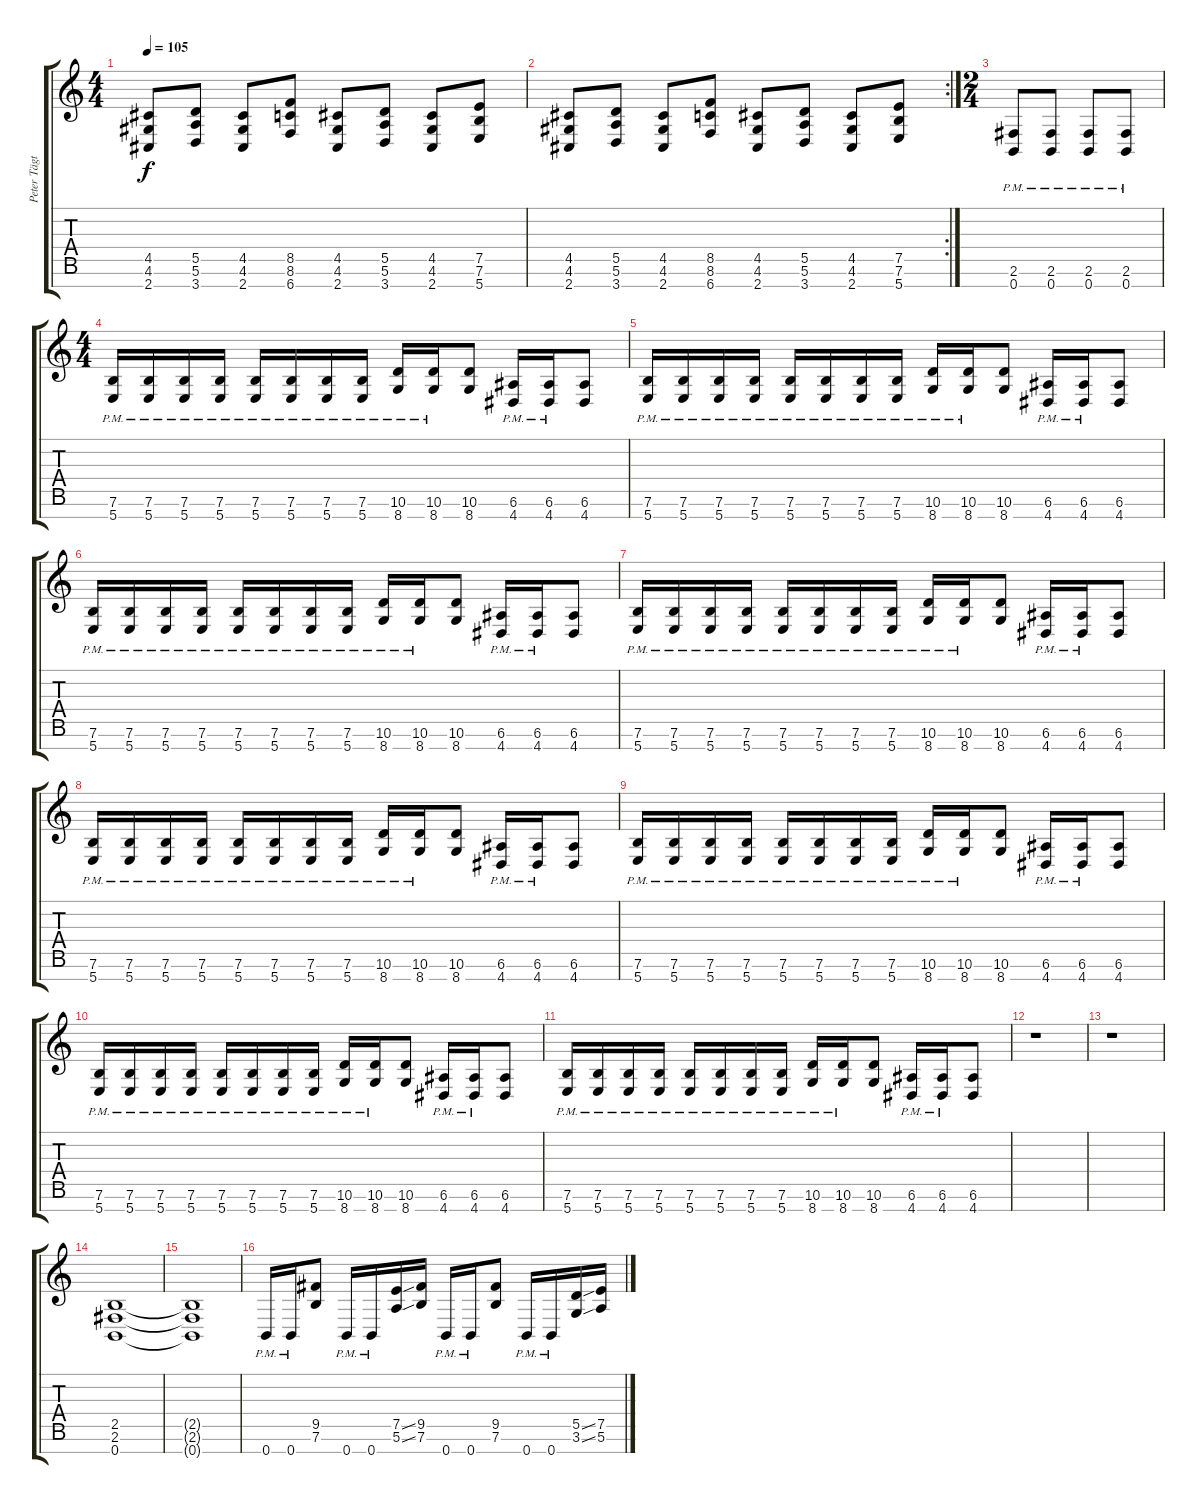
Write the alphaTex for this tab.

\track ("Peter Tägtgren" "Peter Tägt") {instrument distortionguitar}
\staff {score tabs}
\tuning (E4 B3 G3 D3 A2 E2 B1) {hide}
\ts (4 4)
\tempo 105
\clef g2
\ks c
(4.5 4.6 2.7).8{dy f} (5.5 5.6 3.7).8 (4.5 4.6 2.7).8 (8.5 8.6 6.7).8 (4.5 4.6 2.7).8 (5.5 5.6 3.7).8 (4.5 4.6 2.7).8 (7.5 7.6 5.7).8 |
\rc 2
(4.5 4.6 2.7).8 (5.5 5.6 3.7).8 (4.5 4.6 2.7).8 (8.5 8.6 6.7).8 (4.5 4.6 2.7).8 (5.5 5.6 3.7).8 (4.5 4.6 2.7).8 (7.5 7.6 5.7).8 |
\ts (2 4)
(2.6 0.7{pm}).8 (2.6 0.7{pm}).8 (2.6 0.7{pm}).8 (2.6 0.7{pm}).8 |
\ts (4 4)
(7.6 5.7{pm}).16 (7.6 5.7{pm}).16 (7.6 5.7{pm}).16 (7.6 5.7{pm}).16 (7.6 5.7{pm}).16 (7.6 5.7{pm}).16 (7.6 5.7{pm}).16 (7.6 5.7{pm}).16 (10.6 8.7{pm}).16 (10.6 8.7{pm}).16 (10.6 8.7).8 (6.6 4.7{pm}).16 (6.6 4.7{pm}).16 (6.6 4.7).8 |
(7.6 5.7{pm}).16 (7.6 5.7{pm}).16 (7.6 5.7{pm}).16 (7.6 5.7{pm}).16 (7.6 5.7{pm}).16 (7.6 5.7{pm}).16 (7.6 5.7{pm}).16 (7.6 5.7{pm}).16 (10.6 8.7{pm}).16 (10.6 8.7{pm}).16 (10.6 8.7).8 (6.6 4.7{pm}).16 (6.6 4.7{pm}).16 (6.6 4.7).8 |
(7.6 5.7{pm}).16 (7.6 5.7{pm}).16 (7.6 5.7{pm}).16 (7.6 5.7{pm}).16 (7.6 5.7{pm}).16 (7.6 5.7{pm}).16 (7.6 5.7{pm}).16 (7.6 5.7{pm}).16 (10.6 8.7{pm}).16 (10.6 8.7{pm}).16 (10.6 8.7).8 (6.6 4.7{pm}).16 (6.6 4.7{pm}).16 (6.6 4.7).8 |
(7.6 5.7{pm}).16 (7.6 5.7{pm}).16 (7.6 5.7{pm}).16 (7.6 5.7{pm}).16 (7.6 5.7{pm}).16 (7.6 5.7{pm}).16 (7.6 5.7{pm}).16 (7.6 5.7{pm}).16 (10.6 8.7{pm}).16 (10.6 8.7{pm}).16 (10.6 8.7).8 (6.6 4.7{pm}).16 (6.6 4.7{pm}).16 (6.6 4.7).8 |
(7.6 5.7{pm}).16 (7.6 5.7{pm}).16 (7.6 5.7{pm}).16 (7.6 5.7{pm}).16 (7.6 5.7{pm}).16 (7.6 5.7{pm}).16 (7.6 5.7{pm}).16 (7.6 5.7{pm}).16 (10.6 8.7{pm}).16 (10.6 8.7{pm}).16 (10.6 8.7).8 (6.6 4.7{pm}).16 (6.6 4.7{pm}).16 (6.6 4.7).8 |
(7.6 5.7{pm}).16 (7.6 5.7{pm}).16 (7.6 5.7{pm}).16 (7.6 5.7{pm}).16 (7.6 5.7{pm}).16 (7.6 5.7{pm}).16 (7.6 5.7{pm}).16 (7.6 5.7{pm}).16 (10.6 8.7{pm}).16 (10.6 8.7{pm}).16 (10.6 8.7).8 (6.6 4.7{pm}).16 (6.6 4.7{pm}).16 (6.6 4.7).8 |
(7.6 5.7{pm}).16 (7.6 5.7{pm}).16 (7.6 5.7{pm}).16 (7.6 5.7{pm}).16 (7.6 5.7{pm}).16 (7.6 5.7{pm}).16 (7.6 5.7{pm}).16 (7.6 5.7{pm}).16 (10.6 8.7{pm}).16 (10.6 8.7{pm}).16 (10.6 8.7).8 (6.6 4.7{pm}).16 (6.6 4.7{pm}).16 (6.6 4.7).8 |
(7.6 5.7{pm}).16 (7.6 5.7{pm}).16 (7.6 5.7{pm}).16 (7.6 5.7{pm}).16 (7.6 5.7{pm}).16 (7.6 5.7{pm}).16 (7.6 5.7{pm}).16 (7.6 5.7{pm}).16 (10.6 8.7{pm}).16 (10.6 8.7{pm}).16 (10.6 8.7).8 (6.6 4.7{pm}).16 (6.6 4.7{pm}).16 (6.6 4.7).8 |
r.1 |
r.1 |
(2.5 2.6 0.7).1 |
(2.5{t} 2.6{t} 0.7{t}).1 |
0.7{pm}.16 0.7{pm}.16 (9.5 7.6).8 0.7{pm}.16 0.7{pm}.16 (7.5{ss} 5.6{ss}).16 (9.5 7.6).16 0.7{pm}.16 0.7{pm}.16 (9.5 7.6).8 0.7{pm}.16 0.7{pm}.16 (5.5{ss} 3.6{ss}).16 (7.5 5.6).16
